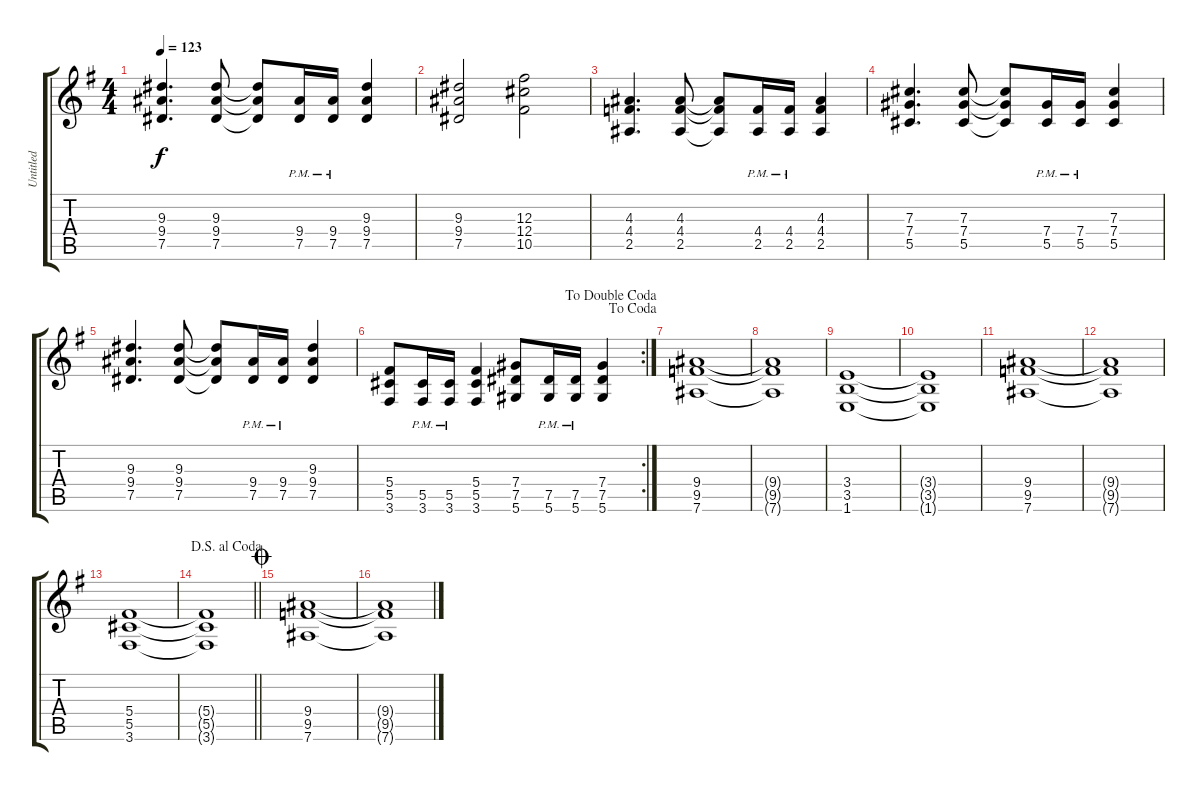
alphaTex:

\track ("Untitled" "Untitled") {instrument distortionguitar}
\staff {score tabs}
\tuning (Eb4 Bb3 Gb3 Db3 Ab2 Eb2) {hide}
\ts (4 4)
\tempo 123
\clef g2
\ks g
(9.3 9.4 7.5).4{d dy f} (9.3 9.4 7.5).8 (9.3{t} 9.4{t} 7.5{t}).8 (9.4{pm} 7.5{pm}).16 (9.4{pm} 7.5{pm}).16 (9.3 9.4 7.5).4 |
(9.3 9.4 7.5).2 (12.3 12.4 10.5).2 |
(4.3 4.4 2.5).4{d} (4.3 4.4 2.5).8 (4.3{t} 4.4{t} 2.5{t}).8 (4.4{pm} 2.5{pm}).16 (4.4{pm} 2.5{pm}).16 (4.3 4.4 2.5).4 |
(7.3 7.4 5.5).4{d} (7.3 7.4 5.5).8 (7.3{t} 7.4{t} 5.5{t}).8 (7.4{pm} 5.5{pm}).16 (7.4{pm} 5.5{pm}).16 (7.3 7.4 5.5).4 |
(9.3 9.4 7.5).4{d} (9.3 9.4 7.5).8 (9.3{t} 9.4{t} 7.5{t}).8 (9.4{pm} 7.5{pm}).16 (9.4{pm} 7.5{pm}).16 (9.3 9.4 7.5).4 |
\rc 2
\jump dacoda
\jump dadoublecoda
(5.4 5.5 3.6).8 (5.5{pm} 3.6{pm}).16 (5.5{pm} 3.6{pm}).16 (5.4 5.5 3.6).4 (7.4 7.5 5.6).8 (7.5{pm} 5.6{pm}).16 (7.5{pm} 5.6{pm}).16 (7.4 7.5 5.6).4 |
(9.4 9.5 7.6).1 |
(9.4{t} 9.5{t} 7.6{t}).1 |
(3.4 3.5 1.6).1 |
(3.4{t} 3.5{t} 1.6{t}).1 |
(9.4 9.5 7.6).1 |
(9.4{t} 9.5{t} 7.6{t}).1 |
(5.4 5.5 3.6).1 |
\jump dalsegnoalcoda
\barLineRight lightlight
(5.4{t} 5.5{t} 3.6{t}).1 |
\jump coda
(9.4 9.5 7.6).1 |
(9.4{t} 9.5{t} 7.6{t}).1
